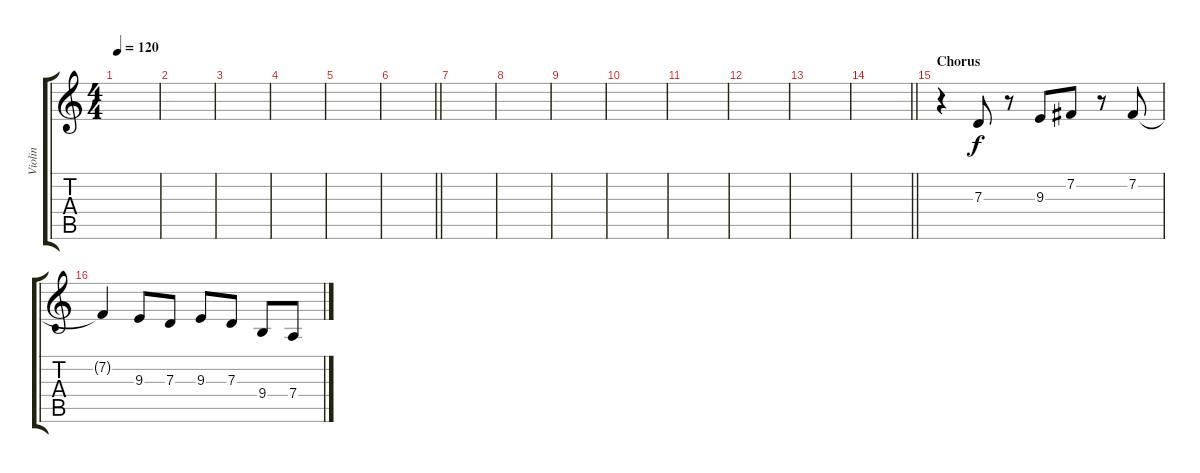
\track ("Violin" "Violin") {instrument violin}
\staff {score tabs}
\tuning (E4 B3 G3 D3 A2 E2) {hide}
\ts (4 4)
\tempo 120
\clef g2
\ks c
|
|
|
|
|
\barLineRight lightlight
|
|
|
|
|
|
|
|
\barLineRight lightlight
|
\section ("" "Chorus")
r.4{volume 10} 7.3.8 r.8 9.3.8 7.2.8 r.8 7.2.8 |
7.2{t}.4 9.3.8 7.3.8 9.3.8 7.3.8 9.4.8 7.4.8
